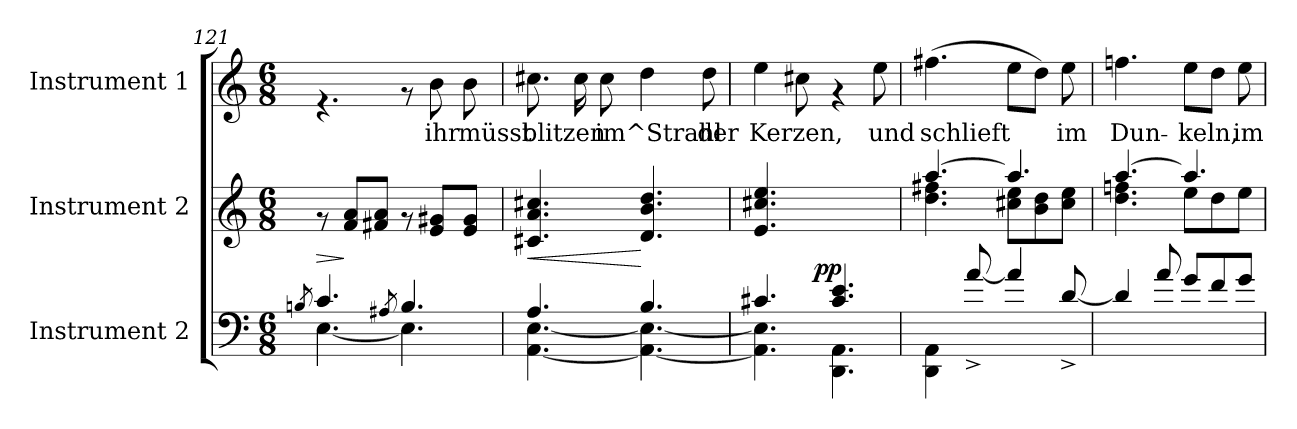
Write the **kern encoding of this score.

**kern	**dynam	**kern	**dynam	**kern	**text
*part3	*part3	*part2	*part2	*part1	*part1
*staff3	*staff3	*staff2	*staff2	*staff1	*staff1
*I"Instrument 2	*	*I"Instrument 2	*	*I"Instrument 1	*
*clefF4	*	*clefG2	*	*clefG2	*
*k[]	*	*k[]	*	*k[]	*
*C:	*	*C:	*	*C:	*
*M6/8	*	*M6/8	*	*M6/8	*
=121	=121	=121	=121	=121	=121
8qBn/	.	.	.	.	.
*^	*	*	*	*	*
!	!	!	!	!LO:HP:b	!	!
4.c/	[<4.E\	.	8rf	>	4.rf	.
.	.	.	8a/ 8f/L	]	.	.
.	.	.	8a/ 8f#X/J	.	.	.
8qA#X/	.	.	.	.	.	.
4.B/	4.E\]	.	8rf	.	8rf	.
!	!	!	!	!	!	!LO:LY:b:cj
.	.	.	8e/ 8g#X/L	.	8b\	ihr
!	!	!	!	!	!	!LO:LY:b:cj
.	.	.	8e/ 8g#/J	.	8b\	müsst
=122	=122	=122	=122	=122	=122	=122
!	!	!	!	!LO:HP:b	!	!LO:LY:b:cj
4.A/	[<4.E\ [<4.AA\	.	4.cc#X/ 4.a/ 4.c#X/	<	8.cc#X\	blitzen
!	!	!	!	!	!	!LO:LY:b:cj
.	.	.	.	.	16cc#\	.
!	!	!	!	!	!	!LO:LY:b:cj
.	.	.	.	.	8cc#\	im^Strahl
!	!	!	!	!	!	!LO:LY:b:cj
4.B/	4.AA\_< 4.E\_<	.	4.dd/ 4.d/ 4.b/	[	4dd\	.
!	!	!	!	!	!	!LO:LY:b:cj
.	.	.	.	.	8dd\	der
=123	=123	=123	=123	=123	=123	=123
!	!	!	!	!	!	!LO:LY:b:cj
*	*^	*	*	*	*	*
4.c#X/	4.AA\] 4.E\]	4ryy	.	4.ee/ 4.e/ 4.cc#X/	.	4ee\	Kerzen,
!	!	!	!	!	!	!	!LO:LY:b:cj
.	.	16ryy	.	.	.	8cc#X\	.
!	!	!	!LO:DY:a	!	!	!	!
.	.	4..ryy	pp	.	.	.	.
4.e/ 4.c#/	4.AA\ 4.DD\	.	.	4.ryy	.	4rf	.
!	!	!	!	!	!	!	!LO:LY:b:cj
.	.	.	.	.	.	8ee\	und
!!LO:LB:g=z
=124	=124	=124	=124	=124	=124	=124	=124
*	*	*	*	*^	*	*	*
!	!	!	!	!	!	!	!	!LO:LY:b:cj
*v	*v	*v	*	*	*	*	*	*
4AA\ 4DD\	.	[>4.aa/	4.dd\ 4.ff#X\	.	(>4.ff#X\	schlieft
[>8a^>/	.	.	.	.	.	.
!	!	!	!	!	!	!LO:LY:b:cj
4a/]	.	4.aa/]	8ee\ 8cc#X\L	.	8ee\L	.
!	!	!	!	!	!	!LO:LY:b:cj
.	.	.	8dd\ 8b\	.	8dd\J)	.
!	!	!	!	!	!	!LO:LY:b:cj
[>8d^>/	.	.	8ee\ 8cc#\J	.	8ee\	im
=125	=125	=125	=125	=125	=125	=125
!	!	!	!	!	!	!LO:LY:b:cj
4d/]	.	[>4.aa/	4.ffn\ 4.dd\	.	4.ffn\	Dun-
8a/	.	.	.	.	.	.
!	!	!	!	!	!	!LO:LY:b:cj
8g/L	.	4.aa/]	8ee\L	.	8ee\L	-keln,
!	!	!	!	!	!	!LO:LY:b:cj
8f/	.	.	8dd\	.	8dd\J	.
!	!	!	!	!	!	!LO:LY:b:cj
8g/J	.	.	8ee\J	.	8ee\	im
*	*	*v	*v	*	*	*
=	=	=	=	=	=
*-	*-	*-	*-	*-	*-
